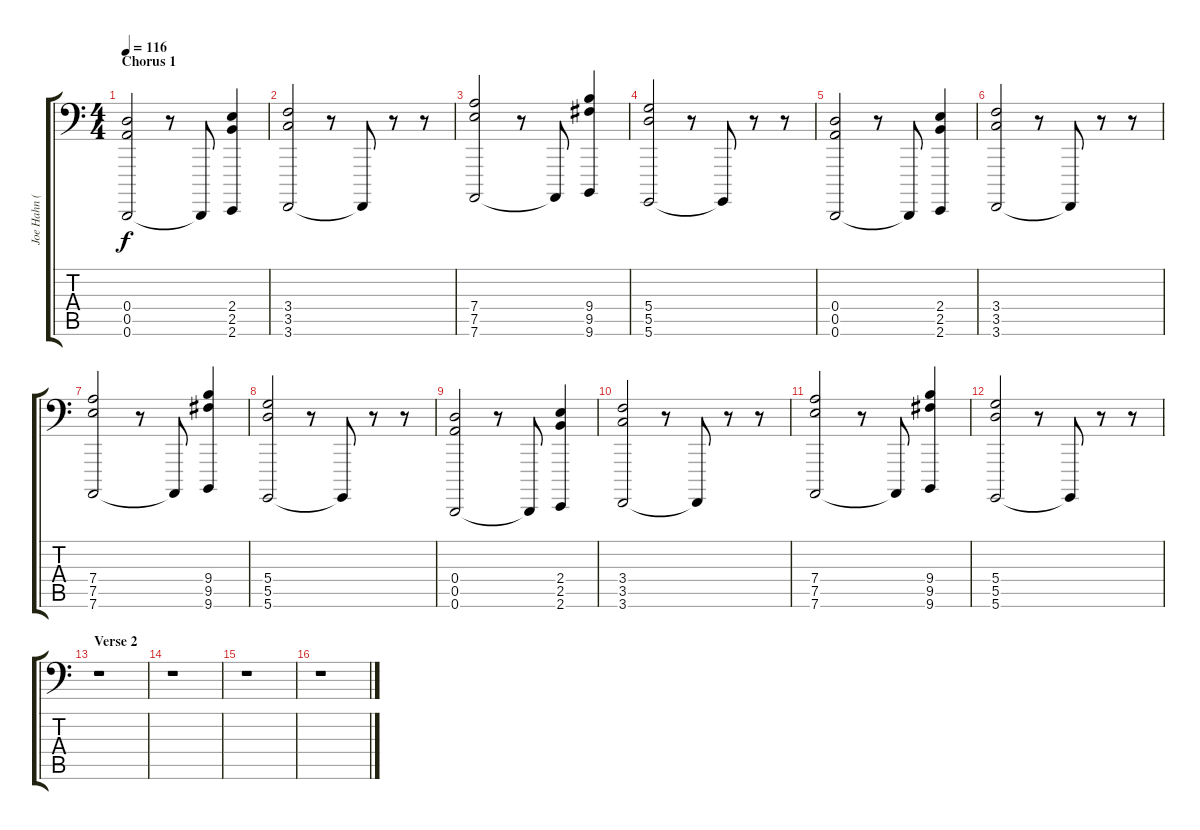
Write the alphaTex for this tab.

\track ("Joe Hahn (FX 1)" "Joe Hahn (") {instrument lead2sawtooth}
\staff {score tabs}
\tuning (E4 B3 G3 D3 A2 D0) {hide}
\ts (4 4)
\section ("" "Chorus 1")
\tempo 116
\clef f4
\ks c
(0.4 0.5 0.6).2{dy f} r.8 0.6{t}.8 (2.4 2.5 2.6).4 |
(3.4 3.5 3.6).2 r.8 3.6{t}.8 r.8 r.8 |
(7.4 7.5 7.6).2 r.8 7.6{t}.8 (9.4 9.5 9.6).4 |
(5.4 5.5 5.6).2 r.8 5.6{t}.8 r.8 r.8 |
(0.4 0.5 0.6).2 r.8 0.6{t}.8 (2.4 2.5 2.6).4 |
(3.4 3.5 3.6).2 r.8 3.6{t}.8 r.8 r.8 |
(7.4 7.5 7.6).2 r.8 7.6{t}.8 (9.4 9.5 9.6).4 |
(5.4 5.5 5.6).2 r.8 5.6{t}.8 r.8 r.8 |
(0.4 0.5 0.6).2 r.8 0.6{t}.8 (2.4 2.5 2.6).4 |
(3.4 3.5 3.6).2 r.8 3.6{t}.8 r.8 r.8 |
(7.4 7.5 7.6).2 r.8 7.6{t}.8 (9.4 9.5 9.6).4 |
(5.4 5.5 5.6).2 r.8 5.6{t}.8 r.8 r.8 |
\section ("" "Verse 2")
r.1 |
r.1 |
r.1 |
r.1
